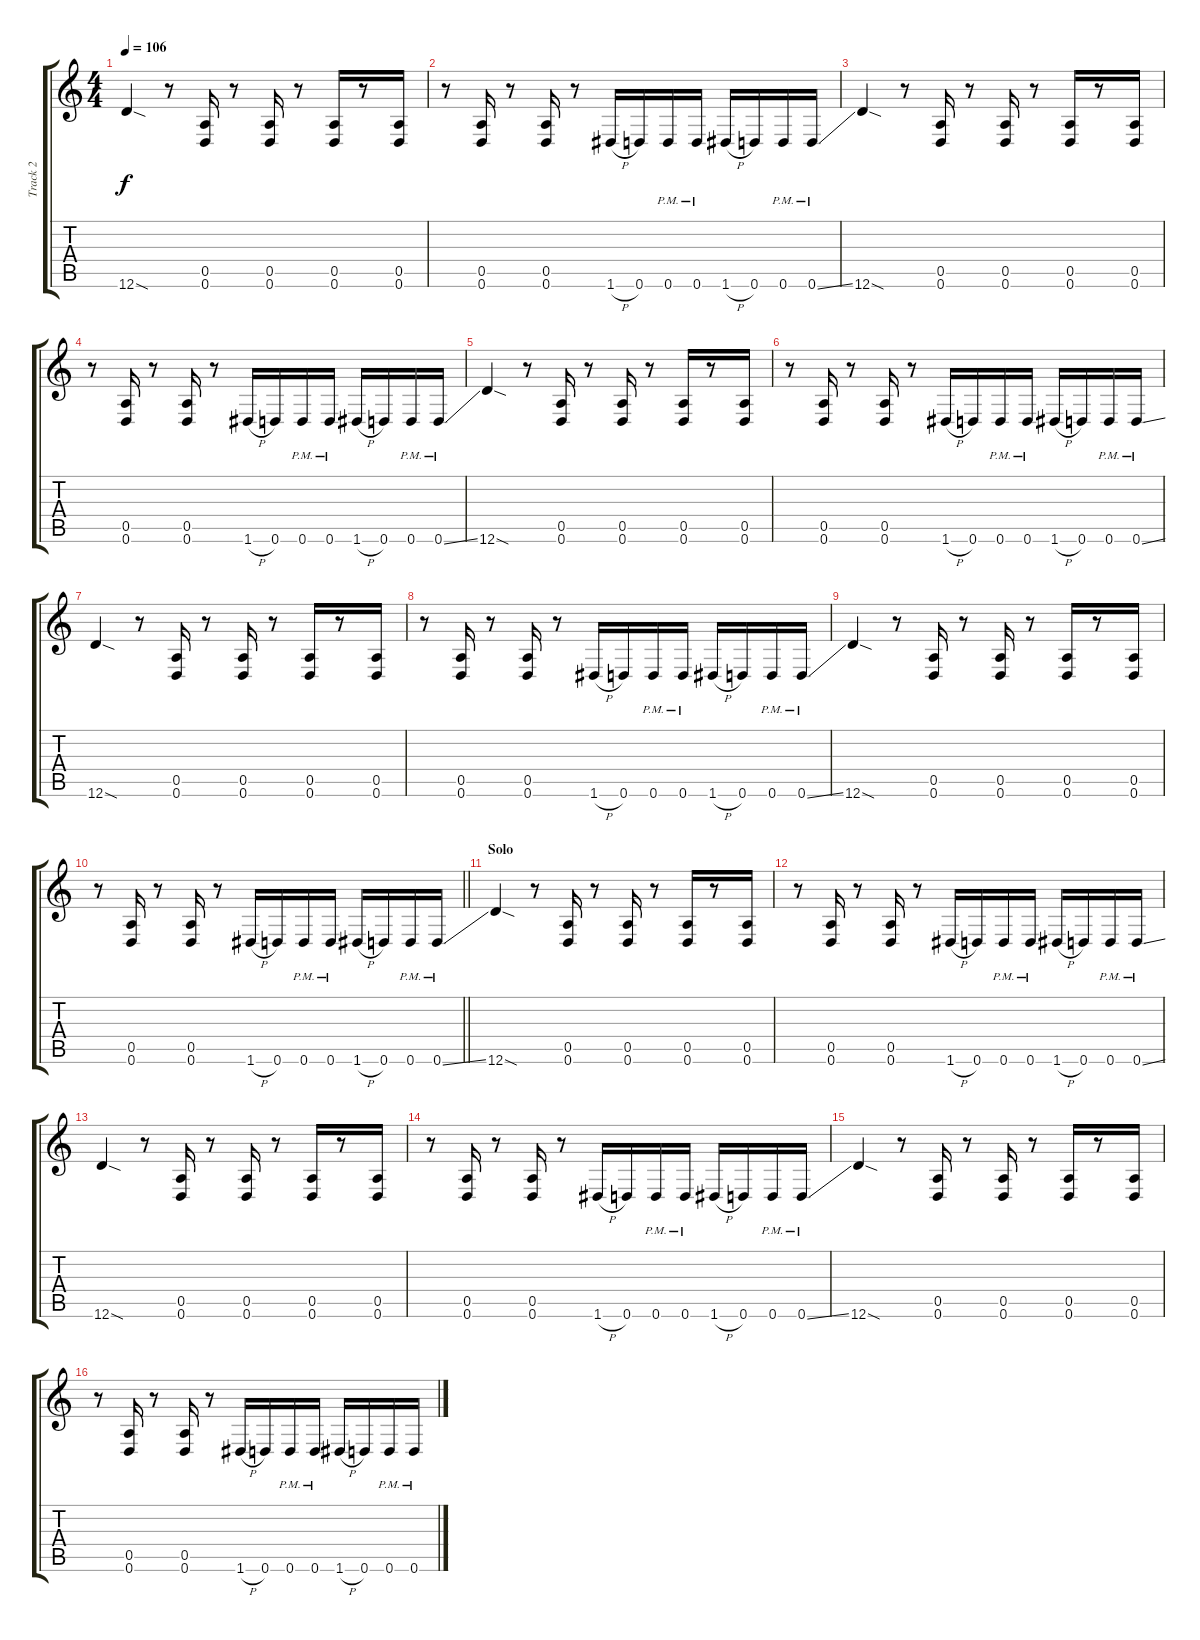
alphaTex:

\track ("Track 2" "Track 2") {instrument distortionguitar}
\staff {score tabs}
\tuning (E4 A3 F3 D3 A2 D2) {hide}
\ts (4 4)
\tempo 106
\clef g2
\ks c
12.6{sod}.4{dy f} r.8 (0.5 0.6).16 r.8 (0.5 0.6).16 r.8 (0.5 0.6).16 r.8 (0.5 0.6).16 |
r.8 (0.5 0.6).16 r.8 (0.5 0.6).16 r.8 1.6{h}.16 0.6.16 0.6{pm}.16 0.6{pm}.16 1.6{h}.16 0.6.16 0.6{pm}.16 0.6{ss pm}.16 |
12.6{sod}.4 r.8 (0.5 0.6).16 r.8 (0.5 0.6).16 r.8 (0.5 0.6).16 r.8 (0.5 0.6).16 |
r.8 (0.5 0.6).16 r.8 (0.5 0.6).16 r.8 1.6{h}.16 0.6.16 0.6{pm}.16 0.6{pm}.16 1.6{h}.16 0.6.16 0.6{pm}.16 0.6{ss pm}.16 |
12.6{sod}.4 r.8 (0.5 0.6).16 r.8 (0.5 0.6).16 r.8 (0.5 0.6).16 r.8 (0.5 0.6).16 |
r.8 (0.5 0.6).16 r.8 (0.5 0.6).16 r.8 1.6{h}.16 0.6.16 0.6{pm}.16 0.6{pm}.16 1.6{h}.16 0.6.16 0.6{pm}.16 0.6{ss pm}.16 |
12.6{sod}.4 r.8 (0.5 0.6).16 r.8 (0.5 0.6).16 r.8 (0.5 0.6).16 r.8 (0.5 0.6).16 |
r.8 (0.5 0.6).16 r.8 (0.5 0.6).16 r.8 1.6{h}.16 0.6.16 0.6{pm}.16 0.6{pm}.16 1.6{h}.16 0.6.16 0.6{pm}.16 0.6{ss pm}.16 |
12.6{sod}.4 r.8 (0.5 0.6).16 r.8 (0.5 0.6).16 r.8 (0.5 0.6).16 r.8 (0.5 0.6).16 |
\barLineRight lightlight
r.8 (0.5 0.6).16 r.8 (0.5 0.6).16 r.8 1.6{h}.16 0.6.16 0.6{pm}.16 0.6{pm}.16 1.6{h}.16 0.6.16 0.6{pm}.16 0.6{ss pm}.16 |
\section ("" "Solo")
12.6{sod}.4 r.8 (0.5 0.6).16 r.8 (0.5 0.6).16 r.8 (0.5 0.6).16 r.8 (0.5 0.6).16 |
r.8 (0.5 0.6).16 r.8 (0.5 0.6).16 r.8 1.6{h}.16 0.6.16 0.6{pm}.16 0.6{pm}.16 1.6{h}.16 0.6.16 0.6{pm}.16 0.6{ss pm}.16 |
12.6{sod}.4 r.8 (0.5 0.6).16 r.8 (0.5 0.6).16 r.8 (0.5 0.6).16 r.8 (0.5 0.6).16 |
r.8 (0.5 0.6).16 r.8 (0.5 0.6).16 r.8 1.6{h}.16 0.6.16 0.6{pm}.16 0.6{pm}.16 1.6{h}.16 0.6.16 0.6{pm}.16 0.6{ss pm}.16 |
12.6{sod}.4 r.8 (0.5 0.6).16 r.8 (0.5 0.6).16 r.8 (0.5 0.6).16 r.8 (0.5 0.6).16 |
r.8 (0.5 0.6).16 r.8 (0.5 0.6).16 r.8 1.6{h}.16 0.6.16 0.6{pm}.16 0.6{pm}.16 1.6{h}.16 0.6.16 0.6{pm}.16 0.6{ss pm}.16
